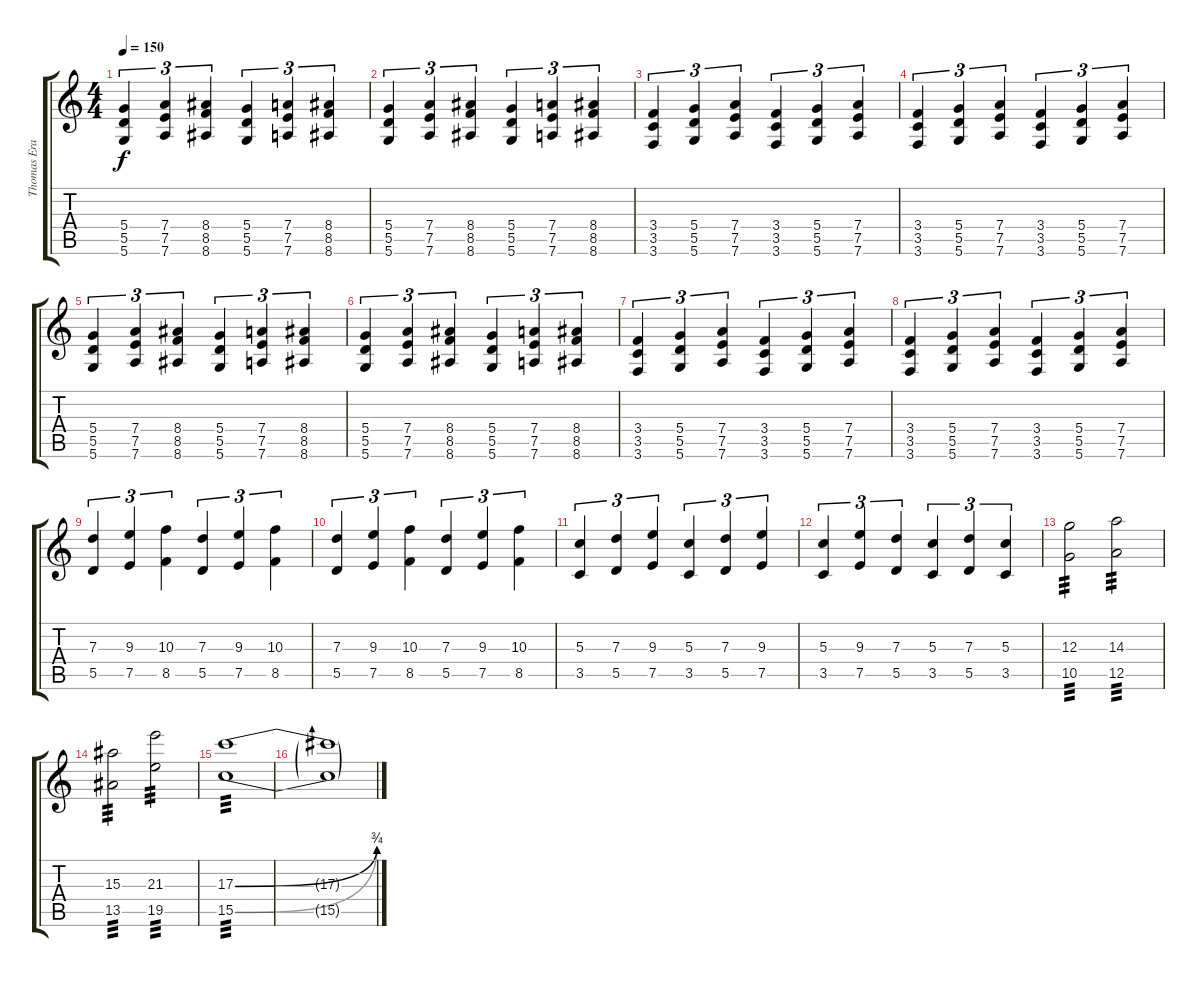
\track ("Thomas Erak" "Thomas Era") {instrument overdrivenguitar}
\staff {score tabs}
\tuning (E4 B3 G3 D3 A2 D2) {hide}
\ts (4 4)
\tempo 150
\clef g2
\ks c
(5.4 5.5 5.6).4{tu (3 2) dy f} (7.4 7.5 7.6).4{tu (3 2)} (8.4 8.5 8.6).4{tu (3 2)} (5.4 5.5 5.6).4{tu (3 2)} (7.4 7.5 7.6).4{tu (3 2)} (8.4 8.5 8.6).4{tu (3 2)} |
(5.4 5.5 5.6).4{tu (3 2)} (7.4 7.5 7.6).4{tu (3 2)} (8.4 8.5 8.6).4{tu (3 2)} (5.4 5.5 5.6).4{tu (3 2)} (7.4 7.5 7.6).4{tu (3 2)} (8.4 8.5 8.6).4{tu (3 2)} |
(3.4 3.5 3.6).4{tu (3 2)} (5.4 5.5 5.6).4{tu (3 2)} (7.4 7.5 7.6).4{tu (3 2)} (3.4 3.5 3.6).4{tu (3 2)} (5.4 5.5 5.6).4{tu (3 2)} (7.4 7.5 7.6).4{tu (3 2)} |
(3.4 3.5 3.6).4{tu (3 2)} (5.4 5.5 5.6).4{tu (3 2)} (7.4 7.5 7.6).4{tu (3 2)} (3.4 3.5 3.6).4{tu (3 2)} (5.4 5.5 5.6).4{tu (3 2)} (7.4 7.5 7.6).4{tu (3 2)} |
(5.4 5.5 5.6).4{tu (3 2)} (7.4 7.5 7.6).4{tu (3 2)} (8.4 8.5 8.6).4{tu (3 2)} (5.4 5.5 5.6).4{tu (3 2)} (7.4 7.5 7.6).4{tu (3 2)} (8.4 8.5 8.6).4{tu (3 2)} |
(5.4 5.5 5.6).4{tu (3 2)} (7.4 7.5 7.6).4{tu (3 2)} (8.4 8.5 8.6).4{tu (3 2)} (5.4 5.5 5.6).4{tu (3 2)} (7.4 7.5 7.6).4{tu (3 2)} (8.4 8.5 8.6).4{tu (3 2)} |
(3.4 3.5 3.6).4{tu (3 2)} (5.4 5.5 5.6).4{tu (3 2)} (7.4 7.5 7.6).4{tu (3 2)} (3.4 3.5 3.6).4{tu (3 2)} (5.4 5.5 5.6).4{tu (3 2)} (7.4 7.5 7.6).4{tu (3 2)} |
(3.4 3.5 3.6).4{tu (3 2)} (5.4 5.5 5.6).4{tu (3 2)} (7.4 7.5 7.6).4{tu (3 2)} (3.4 3.5 3.6).4{tu (3 2)} (5.4 5.5 5.6).4{tu (3 2)} (7.4 7.5 7.6).4{tu (3 2)} |
(7.3 5.5).4{tu (3 2) instrument overdrivenguitar} (9.3 7.5).4{tu (3 2)} (10.3 8.5).4{tu (3 2)} (7.3 5.5).4{tu (3 2)} (9.3 7.5).4{tu (3 2)} (10.3 8.5).4{tu (3 2)} |
(7.3 5.5).4{tu (3 2)} (9.3 7.5).4{tu (3 2)} (10.3 8.5).4{tu (3 2)} (7.3 5.5).4{tu (3 2)} (9.3 7.5).4{tu (3 2)} (10.3 8.5).4{tu (3 2)} |
(5.3 3.5).4{tu (3 2)} (7.3 5.5).4{tu (3 2)} (9.3 7.5).4{tu (3 2)} (5.3 3.5).4{tu (3 2)} (7.3 5.5).4{tu (3 2)} (9.3 7.5).4{tu (3 2)} |
(5.3 3.5).4{tu (3 2)} (9.3 7.5).4{tu (3 2)} (7.3 5.5).4{tu (3 2)} (5.3 3.5).4{tu (3 2)} (7.3 5.5).4{tu (3 2)} (5.3 3.5).4{tu (3 2)} |
(12.3 10.5).2{tp 3} (14.3 12.5).2{tp 3} |
(15.3 13.5).2{tp 3} (21.3 19.5).2{tp 3} |
(17.3{be (bend 0 0 60 3)} 15.5{be (bend 0 0 60 2)}).1{tp 3} |
(17.3{t} 15.5{t}).1
